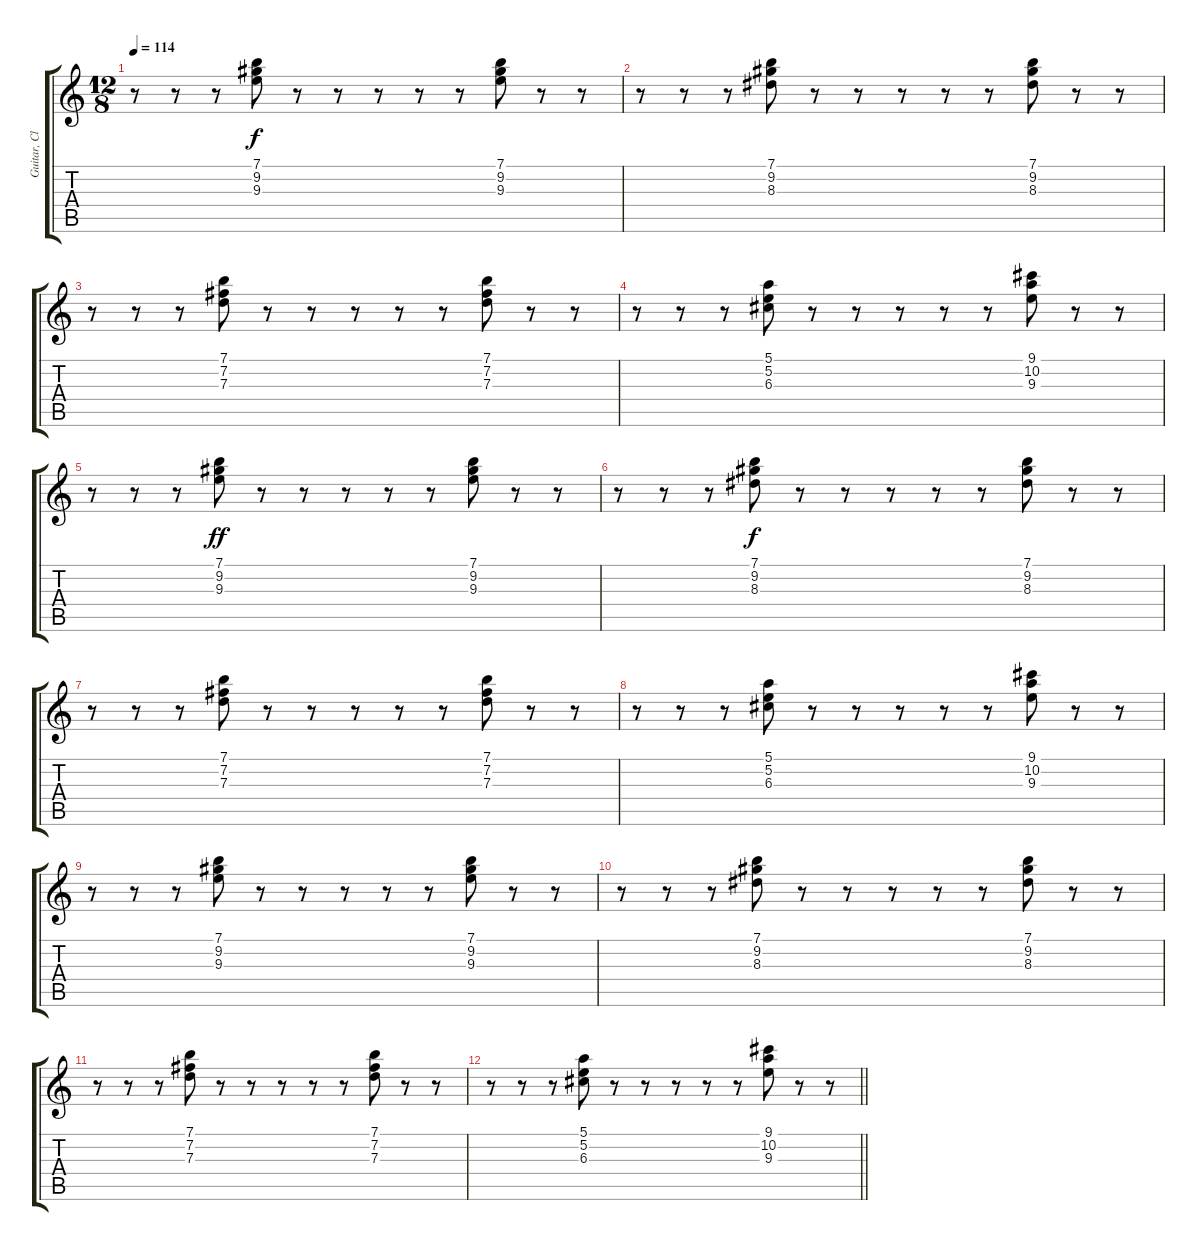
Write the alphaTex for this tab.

\track ("Guitar, Clean 1" "Guitar, Cl") {instrument electricguitarclean}
\staff {score tabs}
\tuning (E4 B3 G3 D3 A2 E2) {hide}
\ts (12 8)
\tempo 114
\clef g2
\ks c
r.8{dy f} r.8 r.8 (7.1 9.2 9.3).8 r.8 r.8 r.8 r.8 r.8 (7.1 9.2 9.3).8 r.8 r.8 |
r.8 r.8 r.8 (7.1 9.2 8.3).8 r.8 r.8 r.8 r.8 r.8 (7.1 9.2 8.3).8 r.8 r.8 |
r.8 r.8 r.8 (7.1 7.2 7.3).8 r.8 r.8 r.8 r.8 r.8 (7.1 7.2 7.3).8 r.8 r.8 |
r.8 r.8 r.8 (5.1 5.2 6.3).8 r.8 r.8 r.8 r.8 r.8 (9.1 10.2 9.3).8 r.8 r.8 |
r.8 r.8 r.8 (7.1 9.2 9.3).8{dy ff} r.8 r.8 r.8 r.8 r.8 (7.1 9.2 9.3).8 r.8 r.8 |
r.8 r.8 r.8 (7.1 9.2 8.3).8{dy f} r.8 r.8 r.8 r.8 r.8 (7.1 9.2 8.3).8 r.8 r.8 |
r.8 r.8 r.8 (7.1 7.2 7.3).8 r.8 r.8 r.8 r.8 r.8 (7.1 7.2 7.3).8 r.8 r.8 |
r.8 r.8 r.8 (5.1 5.2 6.3).8 r.8 r.8 r.8 r.8 r.8 (9.1 10.2 9.3).8 r.8 r.8 |
r.8 r.8 r.8 (7.1 9.2 9.3).8 r.8 r.8 r.8 r.8 r.8 (7.1 9.2 9.3).8 r.8 r.8 |
r.8 r.8 r.8 (7.1 9.2 8.3).8 r.8 r.8 r.8 r.8 r.8 (7.1 9.2 8.3).8 r.8 r.8 |
r.8 r.8 r.8 (7.1 7.2 7.3).8 r.8 r.8 r.8 r.8 r.8 (7.1 7.2 7.3).8 r.8 r.8 |
\barLineRight lightlight
r.8 r.8 r.8 (5.1 5.2 6.3).8 r.8 r.8 r.8 r.8 r.8 (9.1 10.2 9.3).8 r.8 r.8
